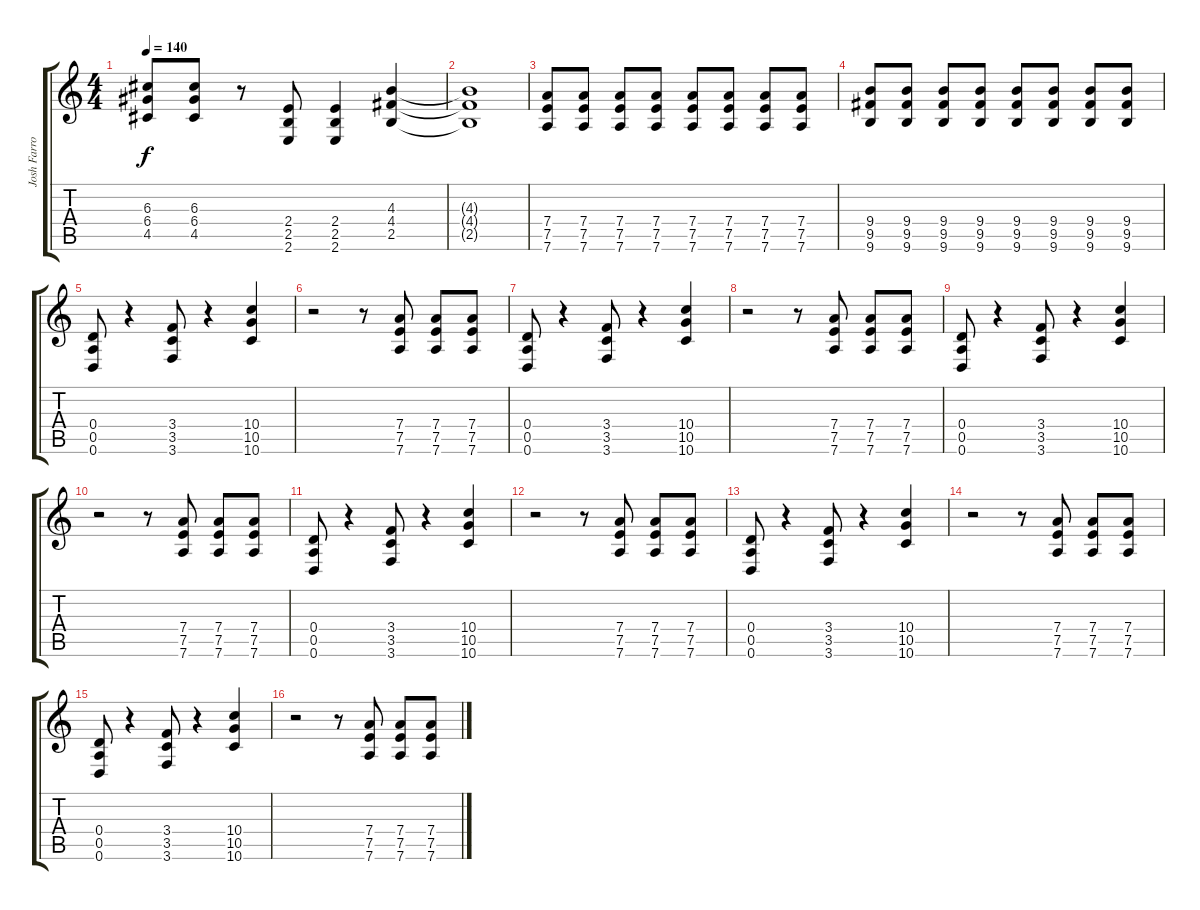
\track ("Josh Farro" "Josh Farro") {instrument electricguitarclean}
\staff {score tabs}
\tuning (E4 B3 G3 D3 A2 D2) {hide}
\ts (4 4)
\tempo 140
\clef g2
\ks c
(6.3 6.4 4.5).8{dy f} (6.3 6.4 4.5).8 r.8 (2.4 2.5 2.6).8 (2.4 2.5 2.6).4 (4.3 4.4 2.5).4 |
(4.3{t} 4.4{t} 2.5{t}).1 |
(7.4 7.5 7.6).8 (7.4 7.5 7.6).8 (7.4 7.5 7.6).8 (7.4 7.5 7.6).8 (7.4 7.5 7.6).8 (7.4 7.5 7.6).8 (7.4 7.5 7.6).8 (7.4 7.5 7.6).8 |
(9.4 9.5 9.6).8 (9.4 9.5 9.6).8 (9.4 9.5 9.6).8 (9.4 9.5 9.6).8 (9.4 9.5 9.6).8 (9.4 9.5 9.6).8 (9.4 9.5 9.6).8 (9.4 9.5 9.6).8 |
(0.4 0.5 0.6).8 r.4 (3.4 3.5 3.6).8 r.4 (10.4 10.5 10.6).4 |
r.2 r.8 (7.4 7.5 7.6).8 (7.4 7.5 7.6).8 (7.4 7.5 7.6).8 |
(0.4 0.5 0.6).8 r.4 (3.4 3.5 3.6).8 r.4 (10.4 10.5 10.6).4 |
r.2 r.8 (7.4 7.5 7.6).8 (7.4 7.5 7.6).8 (7.4 7.5 7.6).8 |
(0.4 0.5 0.6).8 r.4 (3.4 3.5 3.6).8 r.4 (10.4 10.5 10.6).4 |
r.2 r.8 (7.4 7.5 7.6).8 (7.4 7.5 7.6).8 (7.4 7.5 7.6).8 |
(0.4 0.5 0.6).8 r.4 (3.4 3.5 3.6).8 r.4 (10.4 10.5 10.6).4 |
r.2 r.8 (7.4 7.5 7.6).8 (7.4 7.5 7.6).8 (7.4 7.5 7.6).8 |
(0.4 0.5 0.6).8 r.4 (3.4 3.5 3.6).8 r.4 (10.4 10.5 10.6).4 |
r.2 r.8 (7.4 7.5 7.6).8 (7.4 7.5 7.6).8 (7.4 7.5 7.6).8 |
(0.4 0.5 0.6).8 r.4 (3.4 3.5 3.6).8 r.4 (10.4 10.5 10.6).4 |
r.2 r.8 (7.4 7.5 7.6).8 (7.4 7.5 7.6).8 (7.4 7.5 7.6).8
